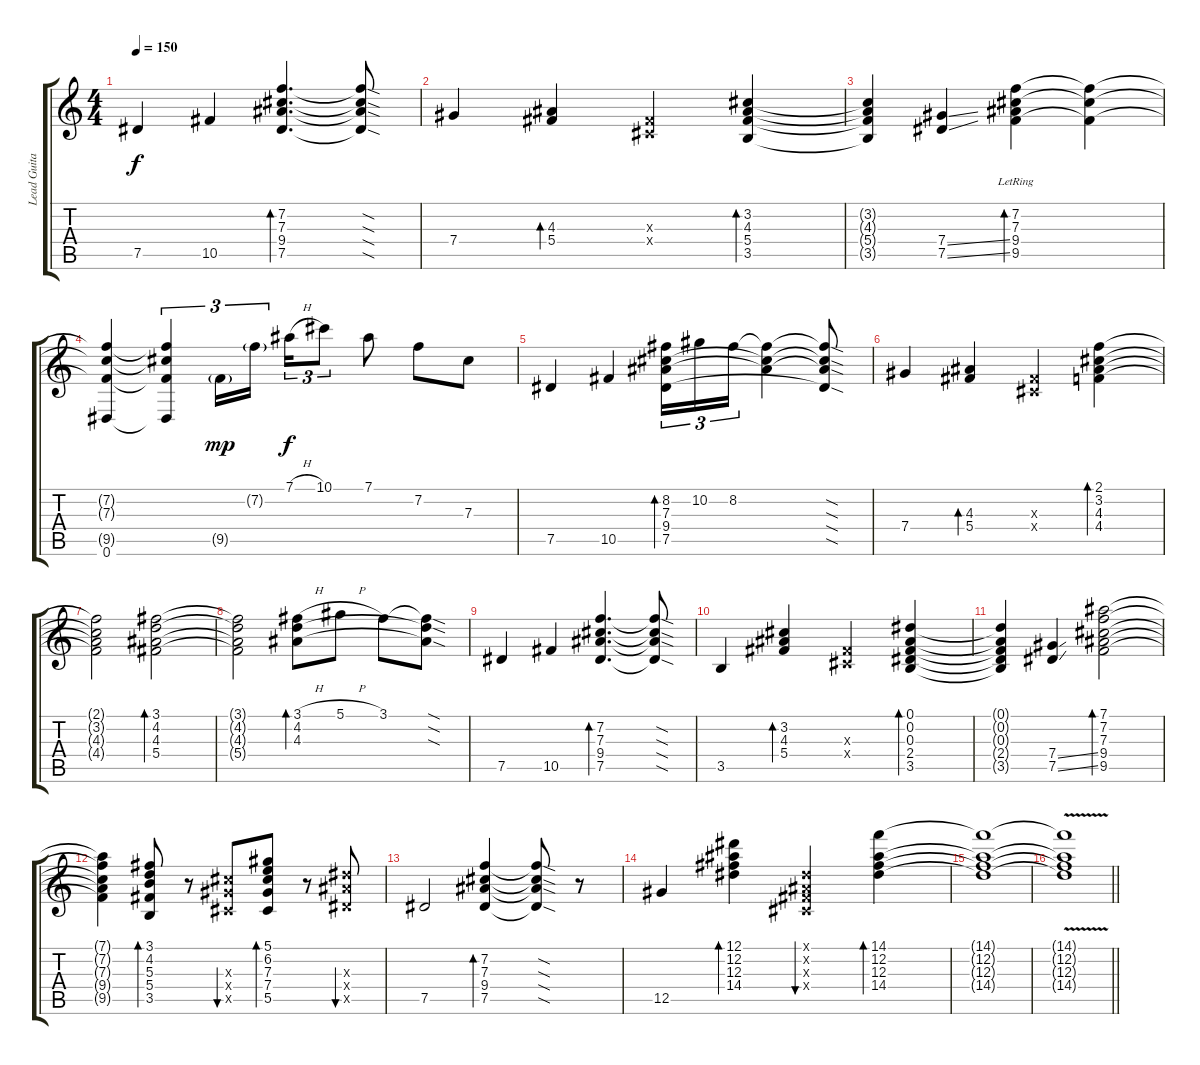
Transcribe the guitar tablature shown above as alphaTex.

\track ("Lead Guitar #1" "Lead Guita") {instrument electricguitarjazz}
\staff {score tabs}
\tuning (Eb4 Bb3 Gb3 Db3 Ab2 Eb2) {hide}
\ts (4 4)
\section ("" "")
\tempo 150
\clef g2
\ks c
7.5.4{dy f} 10.5.4 (7.2 7.3 9.4 7.5).4{d bd 120} (7.2{sod t} 7.3{sod t} 9.4{sod t} 7.5{sod t}).8 |
7.4.4 (4.3 5.4).4{bd 120} (0.3{x} 0.4{x}).4 (3.2 4.3 5.4 3.5).4{bd 120} |
(3.2{t} 4.3{t} 5.4{t} 3.5{t}).4 (7.4{ss} 7.5{ss}).4 (7.2{lr} 7.3{lr} 9.4{lr} 9.5{lr}).4{bd 120} (7.2{t} 7.3{t} 9.5{t}).4 |
(7.2{t} 7.3{t} 9.5{t} 0.6).4 (7.2{t} 7.3{t} 9.5{t} 0.6{t}).4{tu (3 2)} 9.5{g}.16{tu (3 2) dy mp} 7.2{g}.16{tu (3 2)} 7.1{h}.16{tu (3 2) dy f} 10.1.8{tu (3 2)} 7.1.8 7.2.8 7.3.8 |
7.5.4 10.5.4 (8.2 7.3 9.4 7.5).16{tu (3 2) bd 60} 10.2.16{tu (3 2)} 8.2.16{tu (3 2)} (8.2{t} 7.3{t} 9.4{t}).4 (8.2{sod t} 7.3{sod t} 9.4{sod t} 7.5{sod t}).8 |
7.4.4 (4.3 5.4).4{bd 120} (0.3{x} 0.4{x}).4 (2.1 3.2 4.3 4.4).4{bd 120} |
(2.1{t} 3.2{t} 4.3{t} 4.4{t}).2 (3.1 4.2 4.3 5.4).2{bd 240} |
(3.1{t} 4.2{t} 4.3{t} 5.4{t}).2 (3.1{h} 4.2 4.3).8{bd 240} 5.1{h}.8 3.1.8 (3.1{sod t} 4.2{sod t} 4.3{sod t}).8 |
7.5.4 10.5.4 (7.2 7.3 9.4 7.5).4{d bd 60} (7.2{sod t} 7.3{sod t} 9.4{sod t} 7.5{sod t}).8 |
3.5.4 (3.2 4.3 5.4).4{bd 120} (0.3{x} 0.4{x}).4 (0.1 0.2 0.3 2.4 3.5).4{bd 120} |
(0.1{t} 0.2{t} 0.3{t} 2.4{t} 3.5{t}).4 (7.4{ss} 7.5{ss}).4 (7.1 7.2 7.3 9.4 9.5).2{bd 120} |
(7.1{t} 7.2{t} 7.3{t} 9.4{t} 9.5{t}).4 (3.1 4.2 5.3 5.4 3.5).8{bd 60} r.8 (7.3{x} 7.4{x} 5.5{x}).8{bu 30} (5.1 6.2 7.3 7.4 5.5).8{bd 60} r.8 (9.3{x} 9.4{x} 7.5{x}).8{bu 30} |
7.5.2 (7.2 7.3 9.4 7.5).4{bd 60} (7.2{sod t} 7.3{sod t} 9.4{sod t} 7.5{sod t}).8 r.8 |
12.5.4 (12.1 12.2 12.3 14.4).4{bd 240} (0.1{x} 0.2{x} 0.3{x} 0.4{x}).4{bu 60} (14.1 12.2 12.3 14.4).4{bd 240} |
(14.1{t} 12.2{t} 12.3{t} 14.4{t}).1 |
\barLineRight lightlight
(14.1{v t} 12.2{t} 12.3{t} 14.4{t}).1
